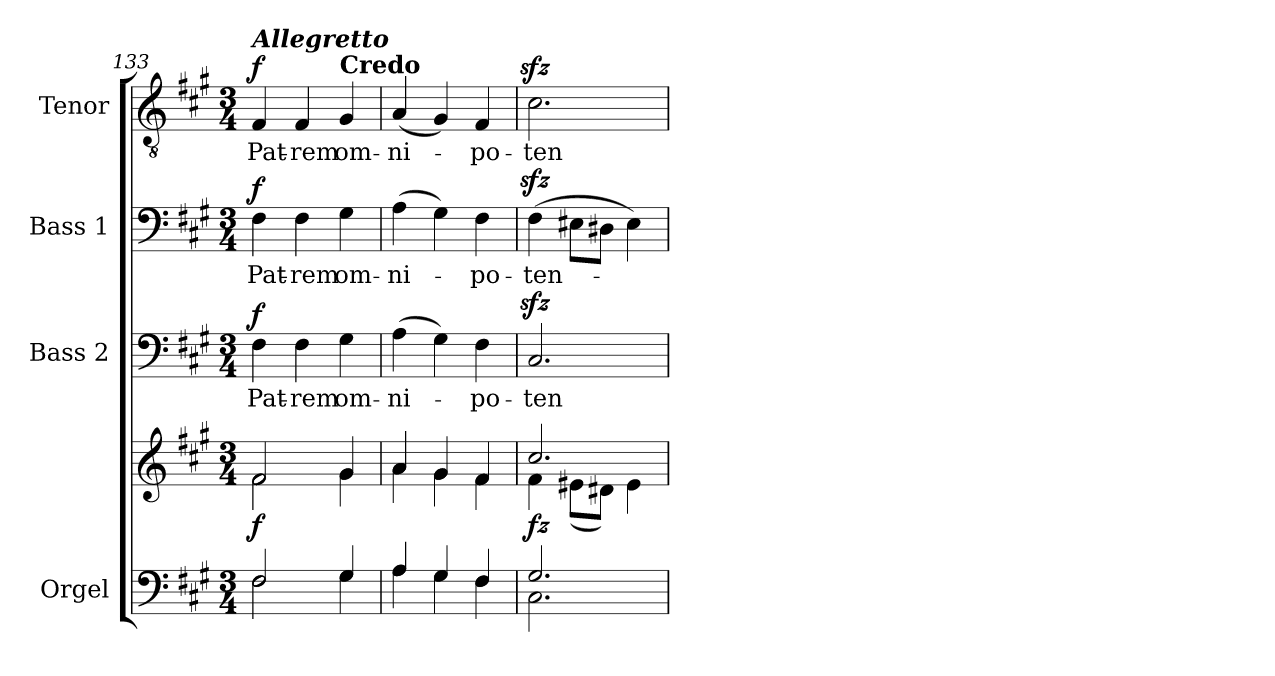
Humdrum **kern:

**kern	**kern	**dynam	**kern	**text	**dynam	**kern	**text	**dynam	**kern	**text	**dynam
*part4	*part4	*part4	*part3	*part3	*part3	*part2	*part2	*part2	*part1	*part1	*part1
*staff5	*staff4	*staff4/5	*staff3	*staff3	*staff3	*staff2	*staff2	*staff2	*staff1	*staff1	*staff1
*I"Orgel	*	*	*I"Bass 2	*	*	*I"Bass 1	*	*	*I"Tenor	*	*
*I'Org.	*	*	*I'B2.	*	*	*I'B1.	*	*	*I'T.	*	*
!!LO:LB:g=z
*clefF4	*clefG2	*	*clefF4	*	*	*clefF4	*	*	*clefGv2	*	*
*k[f#c#g#]	*k[f#c#g#]	*	*k[f#c#g#]	*	*	*k[f#c#g#]	*	*	*k[f#c#g#]	*	*
*A:	*A:	*	*A:	*	*	*A:	*	*	*A:	*	*
*M3/4	*M3/4	*	*M3/4	*	*	*M3/4	*	*	*M3/4	*	*
=133	=133	=133	=133	=133	=133	=133	=133	=133	=133	=133	=133
*^	*^	*	*	*	*	*	*	*	*	*	*
!	!	!	!	!	!	!	!	!	!	!	!LO:TX:a:Bi:t=Allegretto	!	!
!	!	!	!	!LO:DY:b	!	!LO:LY:b	!LO:DY:a	!	!LO:LY:b	!LO:DY:a	!	!LO:LY:b	!LO:DY:a
2F#/	2F#\	2f#/	2f#\	f	4F#\	Pat-	f	4F#\	Pat-	f	4F#/	Pat-	f
!	!	!	!	!	!	!LO:LY:b	!	!	!LO:LY:b	!	!	!LO:LY:b	!
.	.	.	.	.	4F#\	-rem	.	4F#\	-rem	.	4F#/	-rem	.
!	!	!	!	!	!	!	!	!	!	!	!LO:TX:a:B:t=Credo	!	!
!	!	!	!	!	!	!LO:LY:b	!	!	!LO:LY:b	!	!	!LO:LY:b	!
4G#/	4G#\	4g#/	4g#\	.	4G#\	om-	.	4G#\	om-	.	4G#/	om-	.
=134	=134	=134	=134	=134	=134	=134	=134	=134	=134	=134	=134	=134	=134
!	!	!	!	!	!	!LO:LY:b	!	!	!LO:LY:b	!	!	!LO:LY:b	!
4A/	4A\	4a/	4a\	.	(>4A\	-ni-	.	(>4A\	-ni-	.	(<4A/	-ni-	.
4G#/	4G#\	4g#/	4g#\	.	4G#\)	.	.	4G#\)	.	.	4G#/)	.	.
!	!	!	!	!	!	!LO:LY:b	!	!	!LO:LY:b	!	!	!LO:LY:b	!
4F#/	4F#\	4f#/	4f#\	.	4F#\	-po-	.	4F#\	-po-	.	4F#/	-po-	.
=135	=135	=135	=135	=135	=135	=135	=135	=135	=135	=135	=135	=135	=135
!	!	!	!	!LO:DY:b	!	!LO:LY:b	!	!	!LO:LY:b	!	!	!LO:LY:b	!
2.G#/	2.C#\	2.cc#/	4f#\	fz	2.C#zz>/	-ten-	.	(>4F#zz>\	-ten-	.	2.c#zz>\	-ten-	.
.	.	.	(>8e#X\L	.	.	.	.	8E#X\L	.	.	.	.	.
.	.	.	8d#X\J)	.	.	.	.	8D#X\J	.	.	.	.	.
.	.	.	4e#\	.	.	.	.	4E#\)	.	.	.	.	.
*v	*v	*	*	*	*	*	*	*	*	*	*	*	*
*	*v	*v	*	*	*	*	*	*	*	*	*	*
=	=	=	=	=	=	=	=	=	=	=	=
*-	*-	*-	*-	*-	*-	*-	*-	*-	*-	*-	*-
